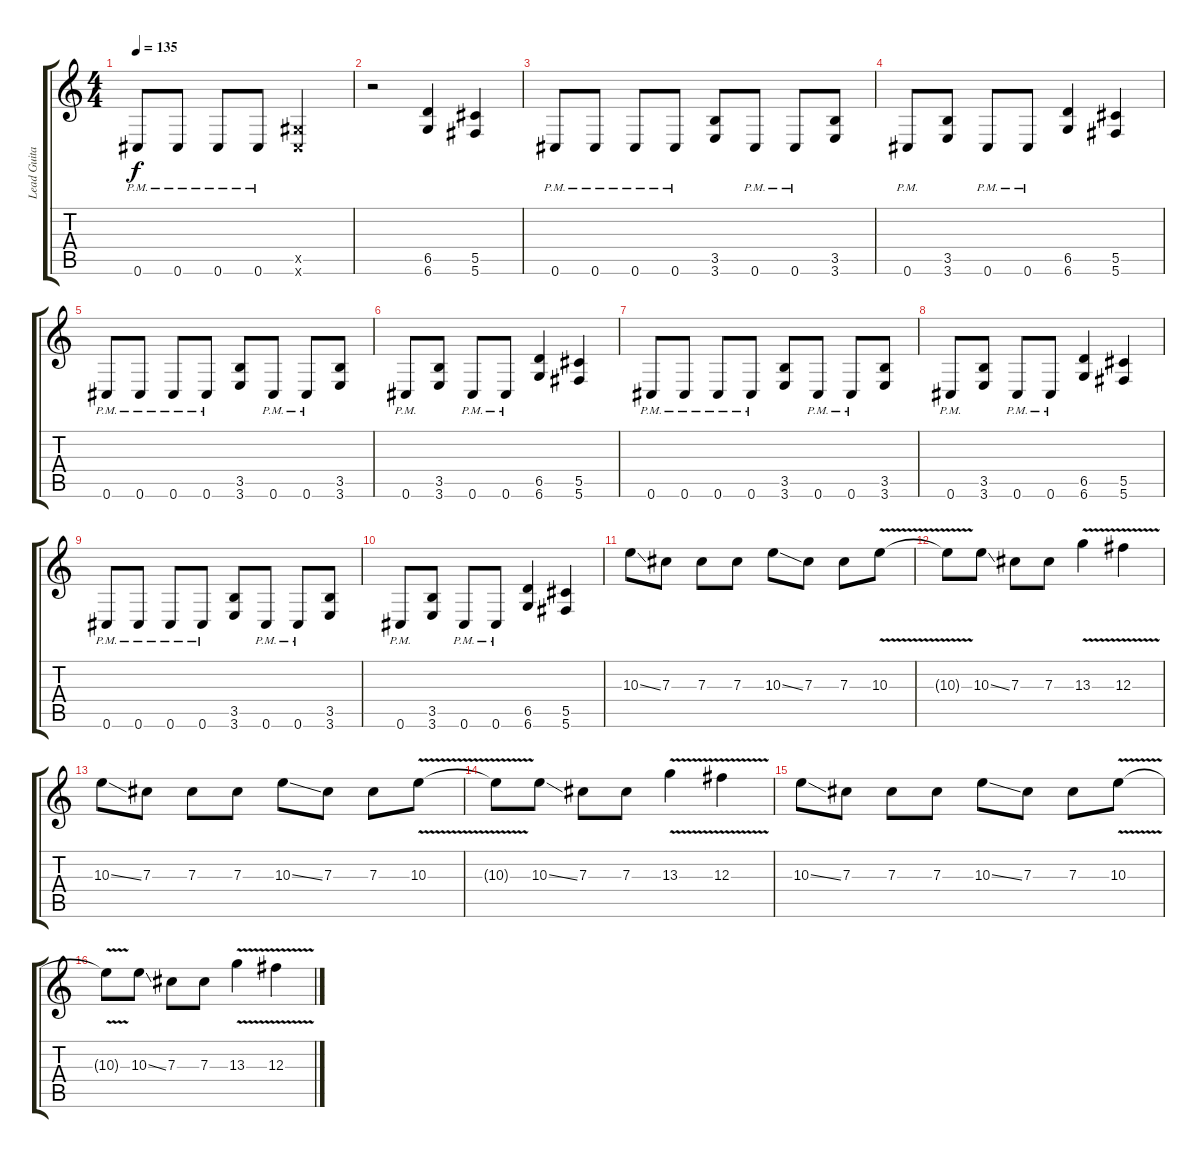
\track ("Lead Guitar" "Lead Guita") {instrument distortionguitar}
\staff {score tabs}
\tuning (Eb4 Bb3 Gb3 Db3 Ab2 Db2) {hide}
\ts (4 4)
\tempo 135
\clef g2
\ks c
0.6{pm}.8{dy f} 0.6{pm}.8 0.6{pm}.8 0.6{pm}.8 (0.5{x} 0.6{x}).2 |
r.2 (6.5 6.6).4 (5.5 5.6).4 |
0.6{pm}.8 0.6{pm}.8 0.6{pm}.8 0.6{pm}.8 (3.5 3.6).8 0.6{pm}.8 0.6{pm}.8 (3.5 3.6).8 |
0.6{pm}.8 (3.5 3.6).8 0.6{pm}.8 0.6{pm}.8 (6.5 6.6).4 (5.5 5.6).4 |
0.6{pm}.8 0.6{pm}.8 0.6{pm}.8 0.6{pm}.8 (3.5 3.6).8 0.6{pm}.8 0.6{pm}.8 (3.5 3.6).8 |
0.6{pm}.8 (3.5 3.6).8 0.6{pm}.8 0.6{pm}.8 (6.5 6.6).4 (5.5 5.6).4 |
0.6{pm}.8 0.6{pm}.8 0.6{pm}.8 0.6{pm}.8 (3.5 3.6).8 0.6{pm}.8 0.6{pm}.8 (3.5 3.6).8 |
0.6{pm}.8 (3.5 3.6).8 0.6{pm}.8 0.6{pm}.8 (6.5 6.6).4 (5.5 5.6).4 |
0.6{pm}.8 0.6{pm}.8 0.6{pm}.8 0.6{pm}.8 (3.5 3.6).8 0.6{pm}.8 0.6{pm}.8 (3.5 3.6).8 |
0.6{pm}.8 (3.5 3.6).8 0.6{pm}.8 0.6{pm}.8 (6.5 6.6).4 (5.5 5.6).4 |
10.3{ss}.8 7.3.8 7.3.8 7.3.8 10.3{ss}.8 7.3.8 7.3.8 10.3{v}.8 |
10.3{t}.8 10.3{ss}.8 7.3.8 7.3.8 13.3{v}.4 12.3{v}.4 |
10.3{ss}.8 7.3.8 7.3.8 7.3.8 10.3{ss}.8 7.3.8 7.3.8 10.3{v}.8 |
10.3{t}.8 10.3{ss}.8 7.3.8 7.3.8 13.3{v}.4 12.3{v}.4 |
10.3{ss}.8 7.3.8 7.3.8 7.3.8 10.3{ss}.8 7.3.8 7.3.8 10.3{v}.8 |
10.3{t}.8 10.3{ss}.8 7.3.8 7.3.8 13.3{v}.4 12.3{v}.4
